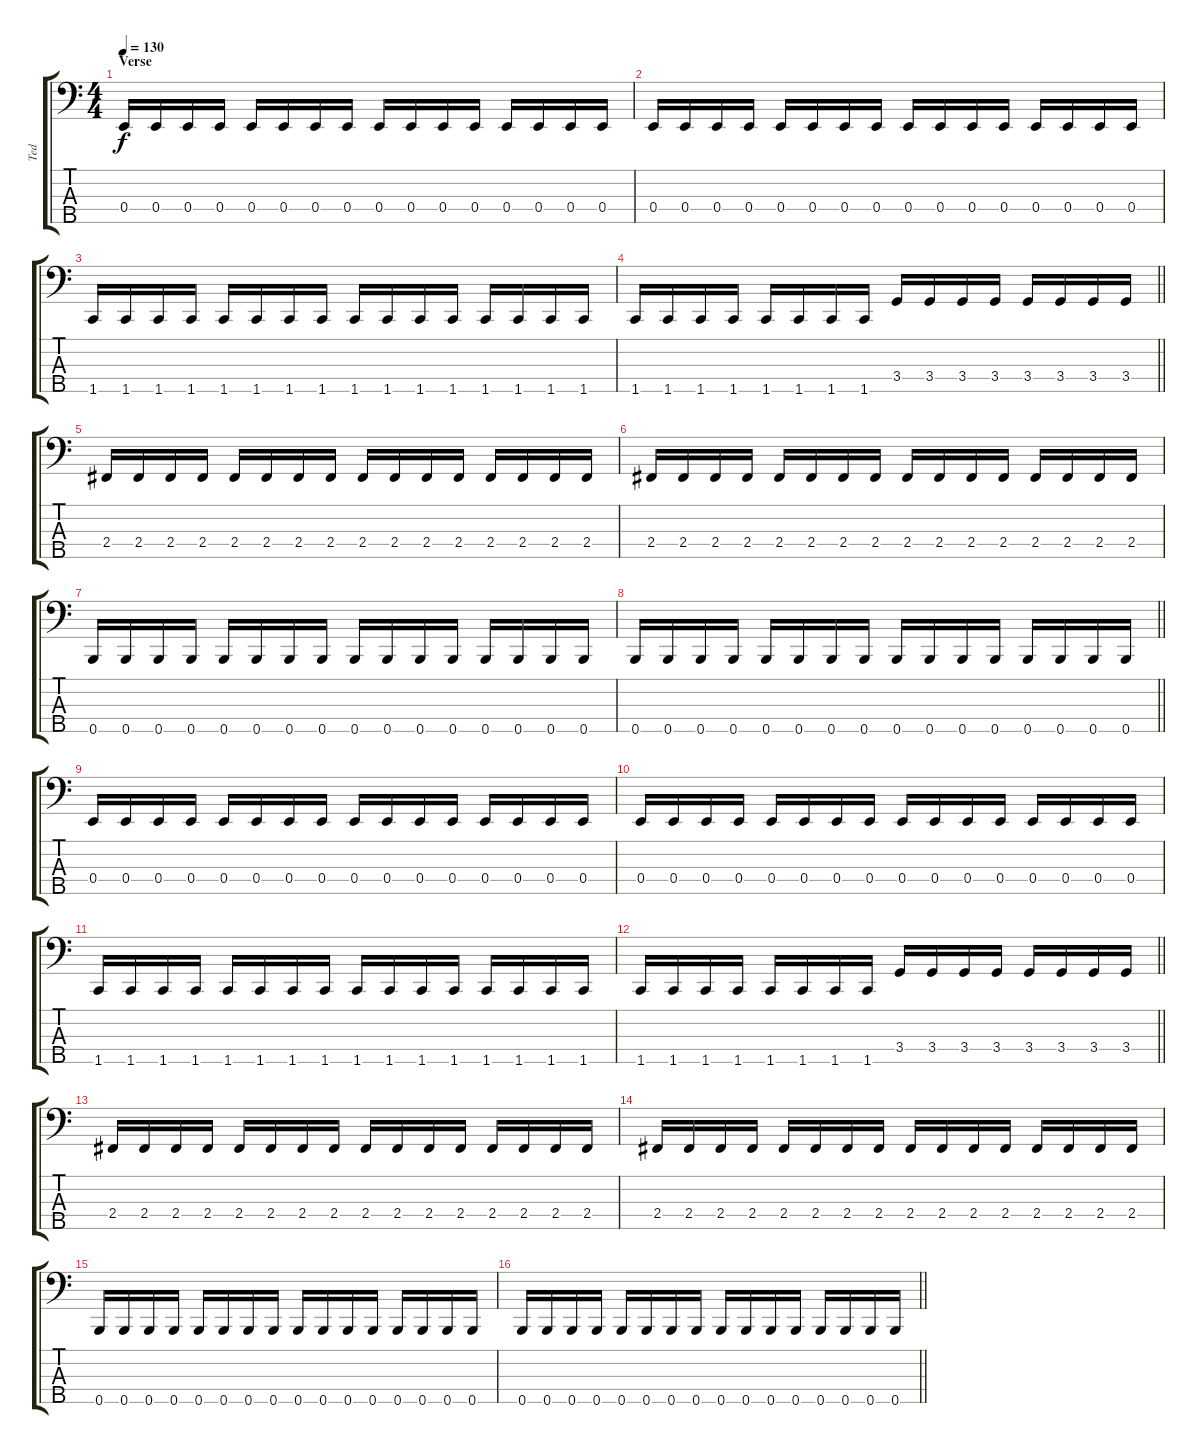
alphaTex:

\track ("Ted" "Ted") {instrument electricbassfinger}
\staff {score tabs}
\tuning (G2 D2 A1 E1 B0) {hide}
\ts (4 4)
\section ("" "Verse")
\tempo 130
\clef f4
\ks c
0.4.16{dy f} 0.4.16 0.4.16 0.4.16 0.4.16 0.4.16 0.4.16 0.4.16 0.4.16 0.4.16 0.4.16 0.4.16 0.4.16 0.4.16 0.4.16 0.4.16 |
0.4.16 0.4.16 0.4.16 0.4.16 0.4.16 0.4.16 0.4.16 0.4.16 0.4.16 0.4.16 0.4.16 0.4.16 0.4.16 0.4.16 0.4.16 0.4.16 |
1.5.16 1.5.16 1.5.16 1.5.16 1.5.16 1.5.16 1.5.16 1.5.16 1.5.16 1.5.16 1.5.16 1.5.16 1.5.16 1.5.16 1.5.16 1.5.16 |
\barLineRight lightlight
1.5.16 1.5.16 1.5.16 1.5.16 1.5.16 1.5.16 1.5.16 1.5.16 3.4.16 3.4.16 3.4.16 3.4.16 3.4.16 3.4.16 3.4.16 3.4.16 |
\section ("" "")
2.4.16 2.4.16 2.4.16 2.4.16 2.4.16 2.4.16 2.4.16 2.4.16 2.4.16 2.4.16 2.4.16 2.4.16 2.4.16 2.4.16 2.4.16 2.4.16 |
2.4.16 2.4.16 2.4.16 2.4.16 2.4.16 2.4.16 2.4.16 2.4.16 2.4.16 2.4.16 2.4.16 2.4.16 2.4.16 2.4.16 2.4.16 2.4.16 |
0.5.16 0.5.16 0.5.16 0.5.16 0.5.16 0.5.16 0.5.16 0.5.16 0.5.16 0.5.16 0.5.16 0.5.16 0.5.16 0.5.16 0.5.16 0.5.16 |
\barLineRight lightlight
0.5.16 0.5.16 0.5.16 0.5.16 0.5.16 0.5.16 0.5.16 0.5.16 0.5.16 0.5.16 0.5.16 0.5.16 0.5.16 0.5.16 0.5.16 0.5.16 |
\section ("" "")
0.4.16 0.4.16 0.4.16 0.4.16 0.4.16 0.4.16 0.4.16 0.4.16 0.4.16 0.4.16 0.4.16 0.4.16 0.4.16 0.4.16 0.4.16 0.4.16 |
0.4.16 0.4.16 0.4.16 0.4.16 0.4.16 0.4.16 0.4.16 0.4.16 0.4.16 0.4.16 0.4.16 0.4.16 0.4.16 0.4.16 0.4.16 0.4.16 |
1.5.16 1.5.16 1.5.16 1.5.16 1.5.16 1.5.16 1.5.16 1.5.16 1.5.16 1.5.16 1.5.16 1.5.16 1.5.16 1.5.16 1.5.16 1.5.16 |
\barLineRight lightlight
1.5.16 1.5.16 1.5.16 1.5.16 1.5.16 1.5.16 1.5.16 1.5.16 3.4.16 3.4.16 3.4.16 3.4.16 3.4.16 3.4.16 3.4.16 3.4.16 |
\section ("" "")
2.4.16 2.4.16 2.4.16 2.4.16 2.4.16 2.4.16 2.4.16 2.4.16 2.4.16 2.4.16 2.4.16 2.4.16 2.4.16 2.4.16 2.4.16 2.4.16 |
2.4.16 2.4.16 2.4.16 2.4.16 2.4.16 2.4.16 2.4.16 2.4.16 2.4.16 2.4.16 2.4.16 2.4.16 2.4.16 2.4.16 2.4.16 2.4.16 |
0.5.16 0.5.16 0.5.16 0.5.16 0.5.16 0.5.16 0.5.16 0.5.16 0.5.16 0.5.16 0.5.16 0.5.16 0.5.16 0.5.16 0.5.16 0.5.16 |
\barLineRight lightlight
0.5.16 0.5.16 0.5.16 0.5.16 0.5.16 0.5.16 0.5.16 0.5.16 0.5.16 0.5.16 0.5.16 0.5.16 0.5.16 0.5.16 0.5.16 0.5.16
